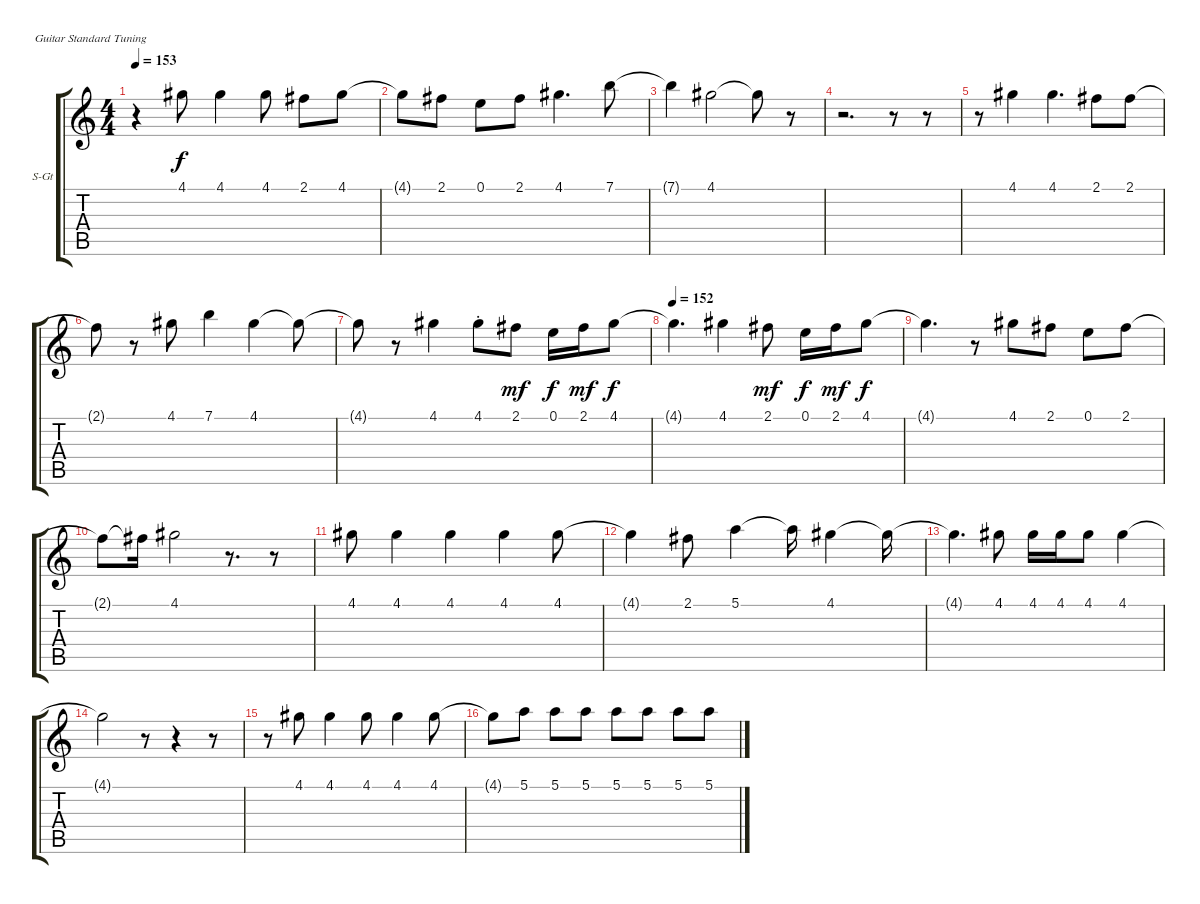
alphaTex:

\bracketExtendMode groupsimilarinstruments
\firstSystemTrackNameOrientation horizontal
\otherSystemsTrackNameOrientation horizontal
\track ("vocals" "S-Gt") {instrument voiceoohs}
\staff {score tabs}
\tuning (E4 B3 G3 D3 A2 E2)
\displaytranspose 12
\ts (4 4)
\tempo 153
\clef g2
\ks c
r.4{dy f} 4.1.8 4.1.4 4.1.8 2.1.8 4.1.8 |
4.1{t}.8 2.1.8 0.1.8 2.1.8 4.1.4{d} 7.1.8 |
7.1{t}.4 4.1.2 4.1{t}.8 r.8 |
r.2{d} r.8 r.8 |
r.8 4.1.4 4.1.4{d} 2.1.8 2.1.8 |
2.1{t}.8 r.8 4.1.8 7.1.4 4.1.4 4.1{t}.8 |
4.1{t}.8 r.8 4.1.4 4.1{st}.8 2.1.8{dy mf} 0.1.16{dy f} 2.1.16{dy mf} 4.1.8{dy f} |
\tempo 152
4.1{t}.4{d} 4.1.4 2.1.8{dy mf} 0.1.16{dy f} 2.1.16{dy mf} 4.1.8{dy f} |
4.1{t}.4{d} r.8 4.1.8 2.1.8 0.1.8 2.1.8 |
2.1{t}.8 2.1{t}.16 4.1.2 r.8{d} r.8 |
4.1.8 4.1.4 4.1.4 4.1.4 4.1.8 |
4.1{t}.4 2.1.8 5.1.4 5.1{t}.16 4.1.4 4.1{t}.16 |
4.1{t}.4{d} 4.1.8 4.1.16 4.1.16 4.1.8 4.1.4 |
4.1{t}.2 r.8 r.4 r.8 |
r.8 4.1.8 4.1.4 4.1.8 4.1.4 4.1.8 |
4.1{t}.8 5.1.8 5.1.8 5.1.8 5.1.8 5.1.8 5.1.8 5.1.8
